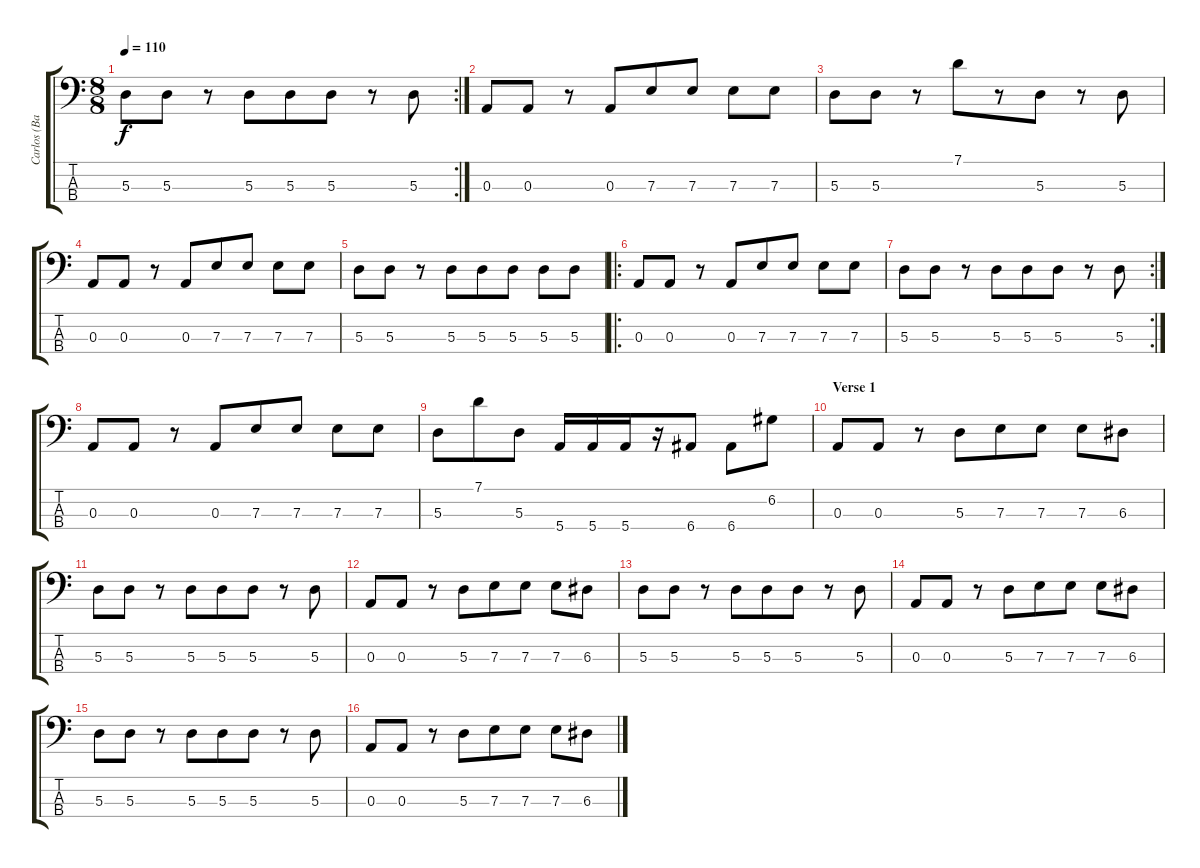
\track ("Carlos (Bass)" "Carlos (Ba") {instrument electricbasspick}
\staff {score tabs}
\tuning (G2 D2 A1 E1) {hide}
\rc 2
\ts (8 8)
\tempo 110
\clef f4
\ks c
5.3.8{dy f} 5.3.8 r.8 5.3.8 5.3.8 5.3.8 r.8 5.3.8 |
0.3.8 0.3.8 r.8 0.3.8 7.3.8 7.3.8 7.3.8 7.3.8 |
5.3.8 5.3.8 r.8 7.1.8 r.8 5.3.8 r.8 5.3.8 |
0.3.8 0.3.8 r.8 0.3.8 7.3.8 7.3.8 7.3.8 7.3.8 |
5.3.8 5.3.8 r.8 5.3.8 5.3.8 5.3.8 5.3.8 5.3.8 |
\ro
0.3.8 0.3.8 r.8 0.3.8 7.3.8 7.3.8 7.3.8 7.3.8 |
\rc 2
5.3.8 5.3.8 r.8 5.3.8 5.3.8 5.3.8 r.8 5.3.8 |
0.3.8 0.3.8 r.8 0.3.8 7.3.8 7.3.8 7.3.8 7.3.8 |
5.3.8 7.1.8 5.3.8 5.4.16 5.4.16 5.4.16 r.16 6.4.8 6.4.8 6.2.8 |
\section ("" "Verse 1")
0.3.8 0.3.8 r.8 5.3.8 7.3.8 7.3.8 7.3.8 6.3.8 |
5.3.8 5.3.8 r.8 5.3.8 5.3.8 5.3.8 r.8 5.3.8 |
0.3.8 0.3.8 r.8 5.3.8 7.3.8 7.3.8 7.3.8 6.3.8 |
5.3.8 5.3.8 r.8 5.3.8 5.3.8 5.3.8 r.8 5.3.8 |
0.3.8 0.3.8 r.8 5.3.8 7.3.8 7.3.8 7.3.8 6.3.8 |
5.3.8 5.3.8 r.8 5.3.8 5.3.8 5.3.8 r.8 5.3.8 |
0.3.8 0.3.8 r.8 5.3.8 7.3.8 7.3.8 7.3.8 6.3.8
